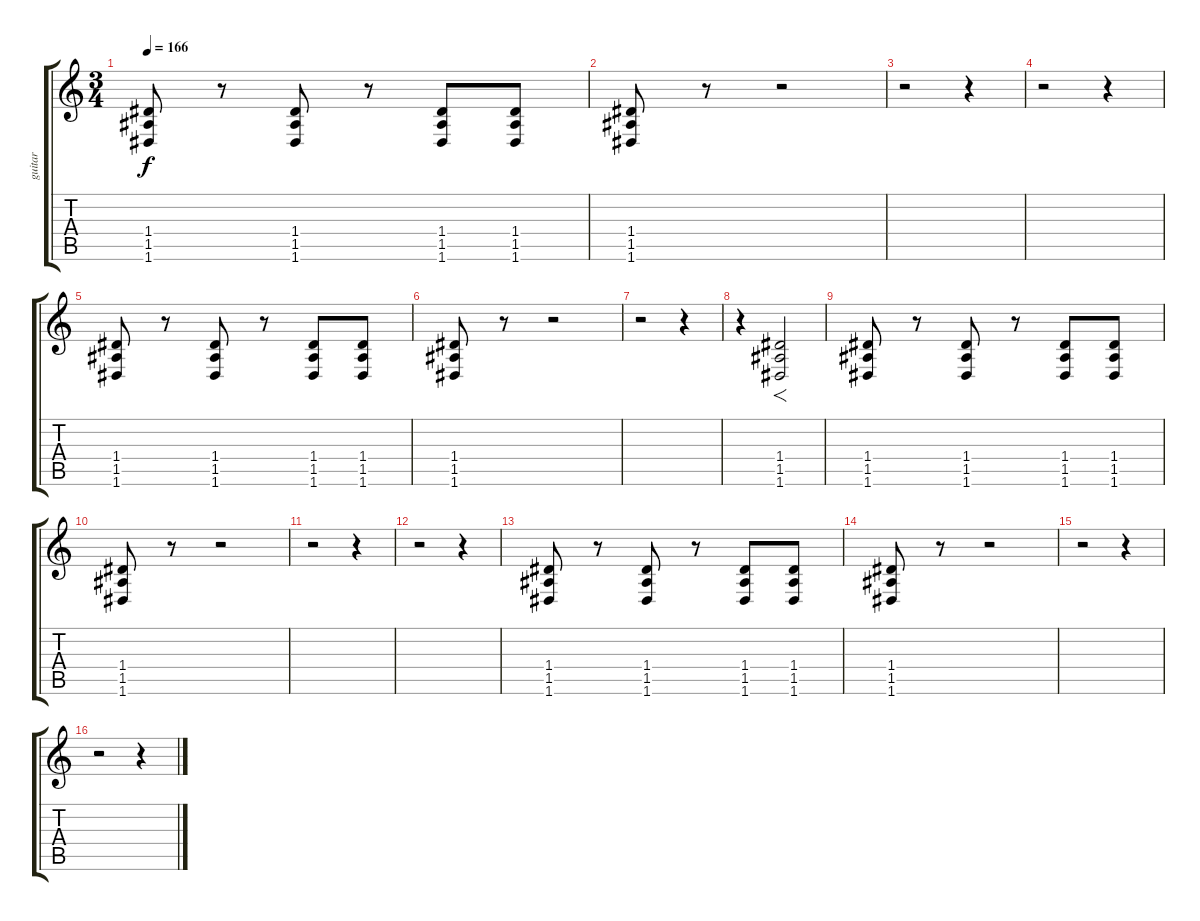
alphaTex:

\track ("guitar" "guitar") {instrument distortionguitar}
\staff {score tabs}
\tuning (E4 B3 G3 D3 A2 D2) {hide}
\ts (3 4)
\tempo 166
\clef g2
\ks c
(1.4 1.5 1.6).8{dy f} r.8 (1.4 1.5 1.6).8 r.8 (1.4 1.5 1.6).8 (1.4 1.5 1.6).8 |
(1.4 1.5 1.6).8 r.8 r.2 |
r.2 r.4 |
r.2 r.4 |
(1.4 1.5 1.6).8 r.8 (1.4 1.5 1.6).8 r.8 (1.4 1.5 1.6).8 (1.4 1.5 1.6).8 |
(1.4 1.5 1.6).8 r.8 r.2 |
r.2 r.4 |
r.4 (1.4 1.5 1.6).2{f} |
(1.4 1.5 1.6).8 r.8 (1.4 1.5 1.6).8 r.8 (1.4 1.5 1.6).8 (1.4 1.5 1.6).8 |
(1.4 1.5 1.6).8 r.8 r.2 |
r.2 r.4 |
r.2 r.4 |
(1.4 1.5 1.6).8 r.8 (1.4 1.5 1.6).8 r.8 (1.4 1.5 1.6).8 (1.4 1.5 1.6).8 |
(1.4 1.5 1.6).8 r.8 r.2 |
r.2 r.4 |
r.2 r.4
